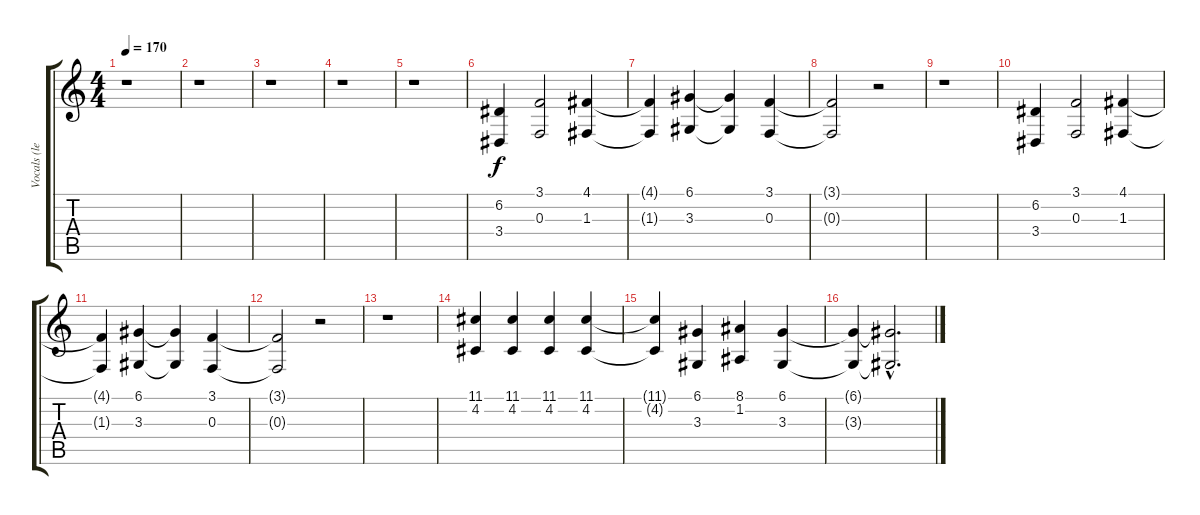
\track ("Vocals (lead)" "Vocals (le") {instrument stringensemble1}
\staff {score tabs}
\tuning (D4 A3 F3 C3 G2 C2) {hide}
\ts (4 4)
\tempo 170
\clef g2
\ks c
r.1{dy f} |
r.1 |
r.1 |
r.1 |
r.1 |
(6.2 3.4).4 (3.1 0.3).2 (4.1 1.3).4 |
(4.1{t} 1.3{t}).4 (6.1 3.3).4 (6.1{t} 3.3{t}).4 (3.1 0.3).4 |
(3.1{t} 0.3{t}).2 r.2 |
r.1 |
(6.2 3.4).4 (3.1 0.3).2 (4.1 1.3).4 |
(4.1{t} 1.3{t}).4 (6.1 3.3).4 (6.1{t} 3.3{t}).4 (3.1 0.3).4 |
(3.1{t} 0.3{t}).2 r.2 |
r.1 |
(11.1 4.2).4 (11.1 4.2).4 (11.1 4.2).4 (11.1 4.2).4 |
(11.1{t} 4.2{t}).4 (6.1 3.3).4 (8.1 1.2).4 (6.1 3.3).4 |
(6.1{t} 3.3{t}).4 (6.1{hac t} 3.3{hac t}).2{d}
